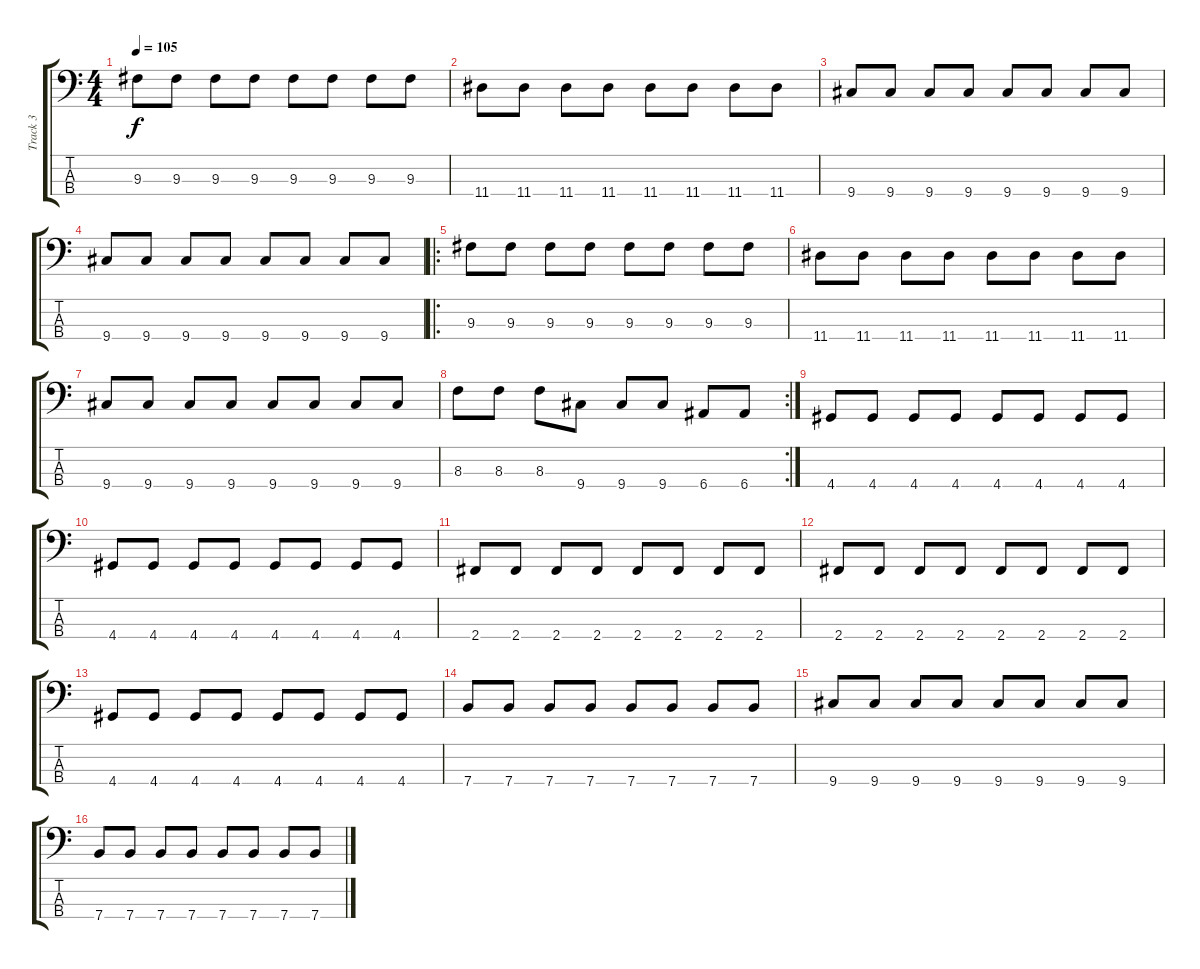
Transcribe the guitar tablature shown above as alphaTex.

\track ("Track 3" "Track 3") {instrument electricbassfinger}
\staff {score tabs}
\tuning (G2 D2 A1 E1) {hide}
\ts (4 4)
\tempo 105
\clef f4
\ks c
9.3.8{dy f} 9.3.8 9.3.8 9.3.8 9.3.8 9.3.8 9.3.8 9.3.8 |
11.4.8 11.4.8 11.4.8 11.4.8 11.4.8 11.4.8 11.4.8 11.4.8 |
9.4.8 9.4.8 9.4.8 9.4.8 9.4.8 9.4.8 9.4.8 9.4.8 |
9.4.8 9.4.8 9.4.8 9.4.8 9.4.8 9.4.8 9.4.8 9.4.8 |
\ro
9.3.8 9.3.8 9.3.8 9.3.8 9.3.8 9.3.8 9.3.8 9.3.8 |
11.4.8 11.4.8 11.4.8 11.4.8 11.4.8 11.4.8 11.4.8 11.4.8 |
9.4.8 9.4.8 9.4.8 9.4.8 9.4.8 9.4.8 9.4.8 9.4.8 |
\rc 2
8.3.8 8.3.8 8.3.8 9.4.8 9.4.8 9.4.8 6.4.8 6.4.8 |
4.4.8 4.4.8 4.4.8 4.4.8 4.4.8 4.4.8 4.4.8 4.4.8 |
4.4.8 4.4.8 4.4.8 4.4.8 4.4.8 4.4.8 4.4.8 4.4.8 |
2.4.8 2.4.8 2.4.8 2.4.8 2.4.8 2.4.8 2.4.8 2.4.8 |
2.4.8 2.4.8 2.4.8 2.4.8 2.4.8 2.4.8 2.4.8 2.4.8 |
4.4.8 4.4.8 4.4.8 4.4.8 4.4.8 4.4.8 4.4.8 4.4.8 |
7.4.8 7.4.8 7.4.8 7.4.8 7.4.8 7.4.8 7.4.8 7.4.8 |
9.4.8 9.4.8 9.4.8 9.4.8 9.4.8 9.4.8 9.4.8 9.4.8 |
7.4.8 7.4.8 7.4.8 7.4.8 7.4.8 7.4.8 7.4.8 7.4.8
